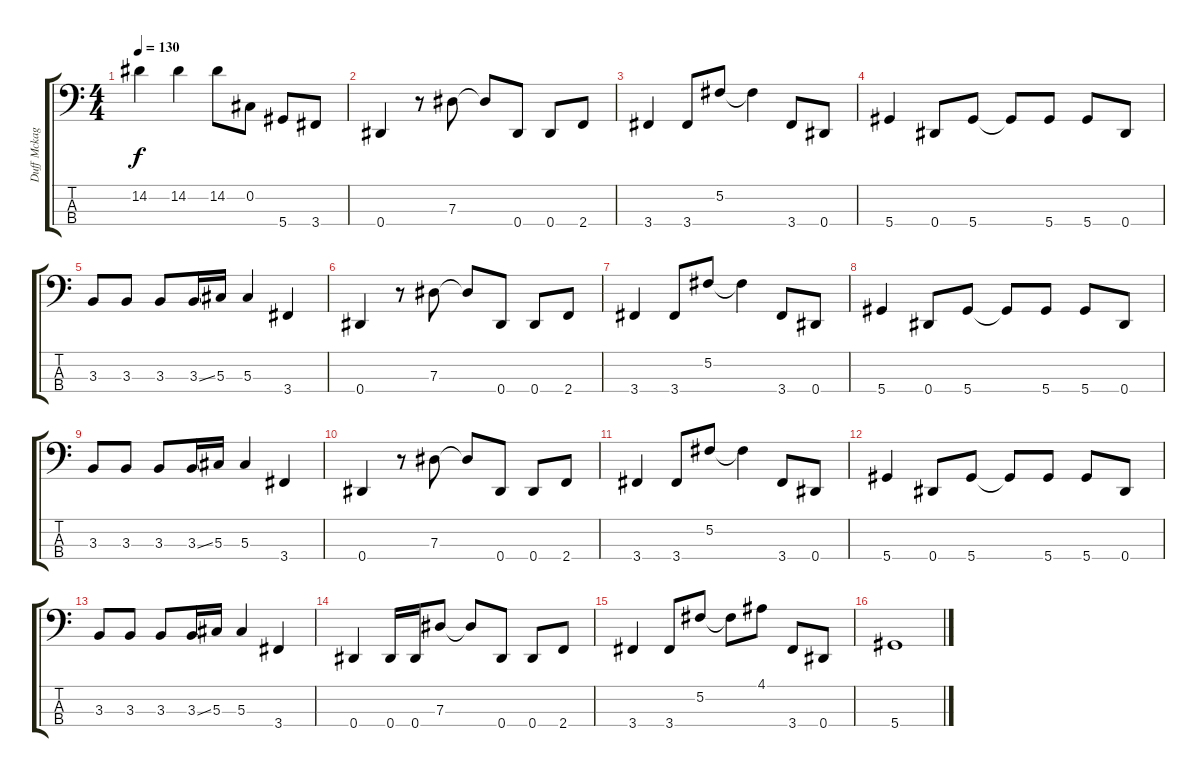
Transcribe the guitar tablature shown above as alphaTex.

\track ("Duff Mckagan" "Duff Mckag") {instrument electricbassfinger}
\staff {score tabs}
\tuning (Gb2 Db2 Ab1 Eb1) {hide}
\ts (4 4)
\tempo 130
\clef f4
\ks c
14.2.4{dy f} 14.2.4 14.2.8 0.2.8 5.4.8 3.4.8 |
0.4.4 r.8 7.3.8 7.3{t}.8 0.4.8 0.4.8 2.4.8 |
3.4.4 3.4.8 5.2.8 5.2{t}.4 3.4.8 0.4.8 |
5.4.4 0.4.8 5.4.8 5.4{t}.8 5.4.8 5.4.8 0.4.8 |
3.3.8 3.3.8 3.3.8 3.3{ss}.16 5.3.16 5.3.4 3.4.4 |
0.4.4 r.8 7.3.8 7.3{t}.8 0.4.8 0.4.8 2.4.8 |
3.4.4 3.4.8 5.2.8 5.2{t}.4 3.4.8 0.4.8 |
5.4.4 0.4.8 5.4.8 5.4{t}.8 5.4.8 5.4.8 0.4.8 |
3.3.8 3.3.8 3.3.8 3.3{ss}.16 5.3.16 5.3.4 3.4.4 |
0.4.4 r.8 7.3.8 7.3{t}.8 0.4.8 0.4.8 2.4.8 |
3.4.4 3.4.8 5.2.8 5.2{t}.4 3.4.8 0.4.8 |
5.4.4 0.4.8 5.4.8 5.4{t}.8 5.4.8 5.4.8 0.4.8 |
3.3.8 3.3.8 3.3.8 3.3{ss}.16 5.3.16 5.3.4 3.4.4 |
0.4.4 0.4.16 0.4.16 7.3.8 7.3{t}.8 0.4.8 0.4.8 2.4.8 |
3.4.4 3.4.8 5.2.8 5.2{t}.8 4.1.8 3.4.8 0.4.8 |
5.4.1
